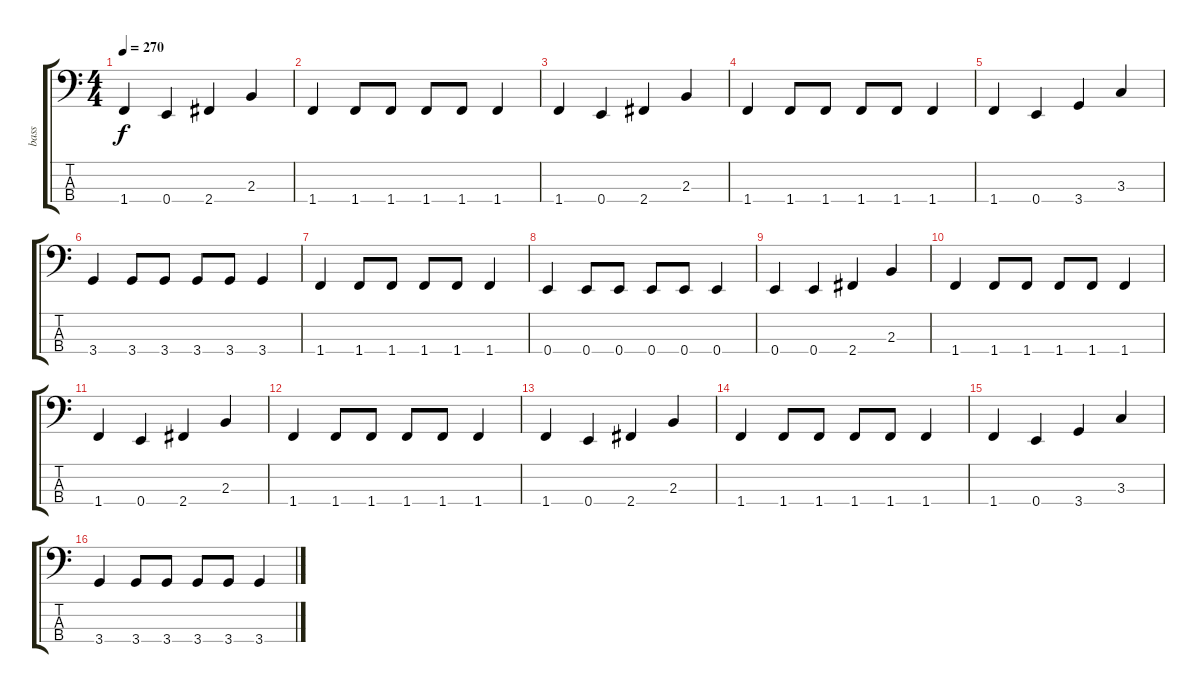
\track ("bass" "bass") {instrument electricbassfinger}
\staff {score tabs}
\tuning (G2 D2 A1 E1) {hide}
\ts (4 4)
\tempo 270
\clef f4
\ks c
1.4.4{dy f} 0.4.4 2.4.4 2.3.4 |
1.4.4 1.4.8 1.4.8 1.4.8 1.4.8 1.4.4 |
1.4.4 0.4.4 2.4.4 2.3.4 |
1.4.4 1.4.8 1.4.8 1.4.8 1.4.8 1.4.4 |
1.4.4 0.4.4 3.4.4 3.3.4 |
3.4.4 3.4.8 3.4.8 3.4.8 3.4.8 3.4.4 |
1.4.4 1.4.8 1.4.8 1.4.8 1.4.8 1.4.4 |
0.4.4 0.4.8 0.4.8 0.4.8 0.4.8 0.4.4 |
0.4.4 0.4.4 2.4.4 2.3.4 |
1.4.4 1.4.8 1.4.8 1.4.8 1.4.8 1.4.4 |
1.4.4 0.4.4 2.4.4 2.3.4 |
1.4.4 1.4.8 1.4.8 1.4.8 1.4.8 1.4.4 |
1.4.4 0.4.4 2.4.4 2.3.4 |
1.4.4 1.4.8 1.4.8 1.4.8 1.4.8 1.4.4 |
1.4.4 0.4.4 3.4.4 3.3.4 |
3.4.4 3.4.8 3.4.8 3.4.8 3.4.8 3.4.4
